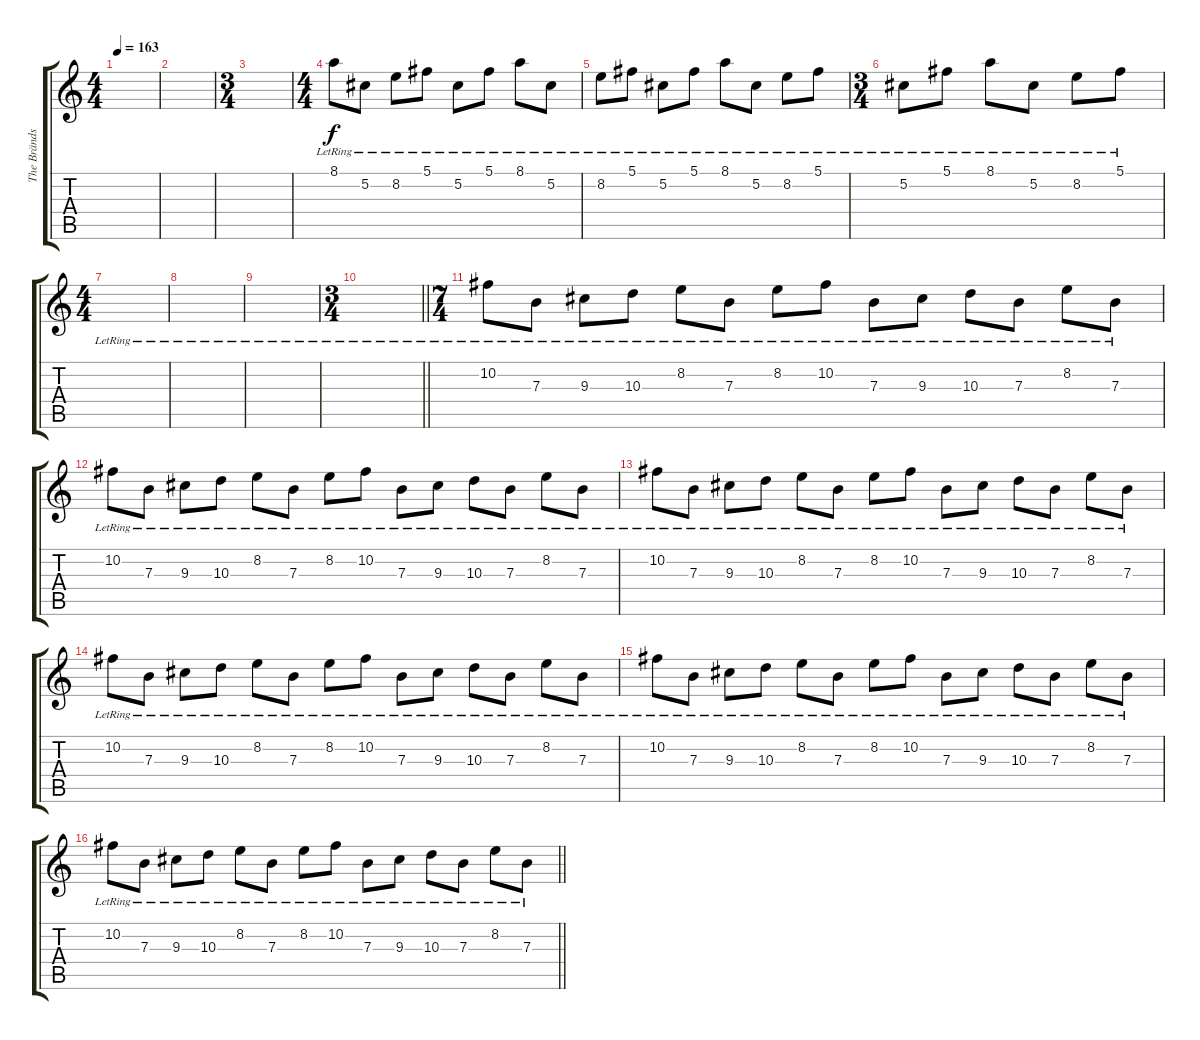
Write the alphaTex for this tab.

\track ("The Brändström #3" "The Bränds") {instrument electricgrandpiano}
\staff {score tabs}
\tuning (Db5 Ab4 E4 B3 Gb3 B2) {hide}
\ts (4 4)
\tempo 163
\clef g2
\ks c
|
|
\ts (3 4)
|
\ts (4 4)
8.1{lr}.8 5.2{lr}.8 8.2{lr}.8 5.1{lr}.8 5.2{lr}.8 5.1{lr}.8 8.1{lr}.8 5.2{lr}.8 |
8.2{lr}.8 5.1{lr}.8 5.2{lr}.8 5.1{lr}.8 8.1{lr}.8 5.2{lr}.8 8.2{lr}.8 5.1{lr}.8 |
\ts (3 4)
5.2{lr}.8 5.1{lr}.8 8.1{lr}.8 5.2{lr}.8 8.2{lr}.8 5.1{lr}.8 |
\ts (4 4)
|
|
|
\ts (3 4)
\barLineRight lightlight
|
\ts (7 4)
\section ("" "")
10.2{lr}.8{dy f} 7.3{lr}.8 9.3{lr}.8 10.3{lr}.8 8.2{lr}.8 7.3{lr}.8 8.2{lr}.8 10.2{lr}.8 7.3{lr}.8 9.3{lr}.8 10.3{lr}.8 7.3{lr}.8 8.2{lr}.8 7.3{lr}.8 |
10.2{lr}.8 7.3{lr}.8 9.3{lr}.8 10.3{lr}.8 8.2{lr}.8 7.3{lr}.8 8.2{lr}.8 10.2{lr}.8 7.3{lr}.8 9.3{lr}.8 10.3{lr}.8 7.3{lr}.8 8.2{lr}.8 7.3{lr}.8 |
10.2{lr}.8 7.3{lr}.8 9.3{lr}.8 10.3{lr}.8 8.2{lr}.8 7.3{lr}.8 8.2{lr}.8 10.2{lr}.8 7.3{lr}.8 9.3{lr}.8 10.3{lr}.8 7.3{lr}.8 8.2{lr}.8 7.3{lr}.8 |
10.2{lr}.8 7.3{lr}.8 9.3{lr}.8 10.3{lr}.8 8.2{lr}.8 7.3{lr}.8 8.2{lr}.8 10.2{lr}.8 7.3{lr}.8 9.3{lr}.8 10.3{lr}.8 7.3{lr}.8 8.2{lr}.8 7.3{lr}.8 |
10.2{lr}.8 7.3{lr}.8 9.3{lr}.8 10.3{lr}.8 8.2{lr}.8 7.3{lr}.8 8.2{lr}.8 10.2{lr}.8 7.3{lr}.8 9.3{lr}.8 10.3{lr}.8 7.3{lr}.8 8.2{lr}.8 7.3{lr}.8 |
\barLineRight lightlight
10.2{lr}.8 7.3{lr}.8 9.3{lr}.8 10.3{lr}.8 8.2{lr}.8 7.3{lr}.8 8.2{lr}.8 10.2{lr}.8 7.3{lr}.8 9.3{lr}.8 10.3{lr}.8 7.3{lr}.8 8.2{lr}.8 7.3{lr}.8
